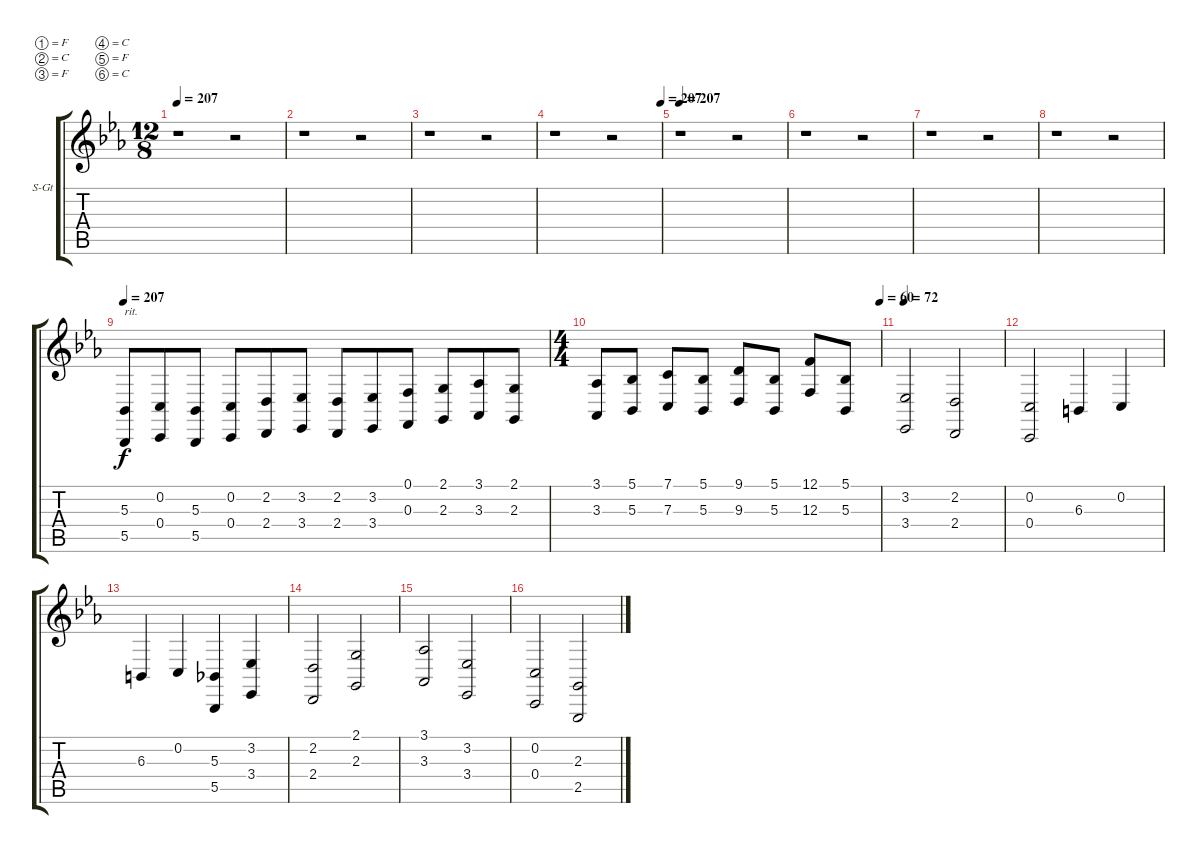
\bracketExtendMode groupsimilarinstruments
\firstSystemTrackNameOrientation horizontal
\otherSystemsTrackNameOrientation horizontal
\track ("Piano (LH) (Print)" "S-Gt") {instrument brightacousticpiano}
\staff {score tabs}
\tuning (F2 C2 F1 C1 F0 C0)
\displaytranspose 12
\ts (12 8)
\tempo 207
\clef g2
\ks eb
r.1{dy f} r.2 |
r.1 r.2 |
r.1 r.2 |
\tempo (207 1)
r.1 r.2 |
\tempo 207
r.1 r.2 |
r.1 r.2 |
r.1 r.2 |
r.1 r.2 |
\tempo 207
(5.3 5.5).8{txt "rit."} (0.2 0.4).8 (5.3 5.5).8 (0.2 0.4).8 (2.2 2.4).8 (3.2 3.4).8 (2.2 2.4).8 (3.2 3.4).8 (0.1 0.3).8 (2.1 2.3).8 (3.1 3.3).8 (2.1 2.3).8 |
\ts (4 4)
\tempo (60 1)
(3.1 3.3).8 (5.1 5.3).8 (7.1 7.3).8 (5.1 5.3).8 (9.1 9.3).8 (5.1 5.3).8 (12.1 12.3).8 (5.1 5.3).8 |
\tempo 72
(3.2 3.4).2 (2.2 2.4).2 |
(0.2 0.4).2 6.3.4 0.2.4 |
6.3.4 0.2.4 (5.3 5.5).4 (3.2 3.4).4 |
(2.2 2.4).2 (2.1 2.3).2 |
(3.1 3.3).2 (3.2 3.4).2 |
(0.2 0.4).2 (2.3 2.5).2
